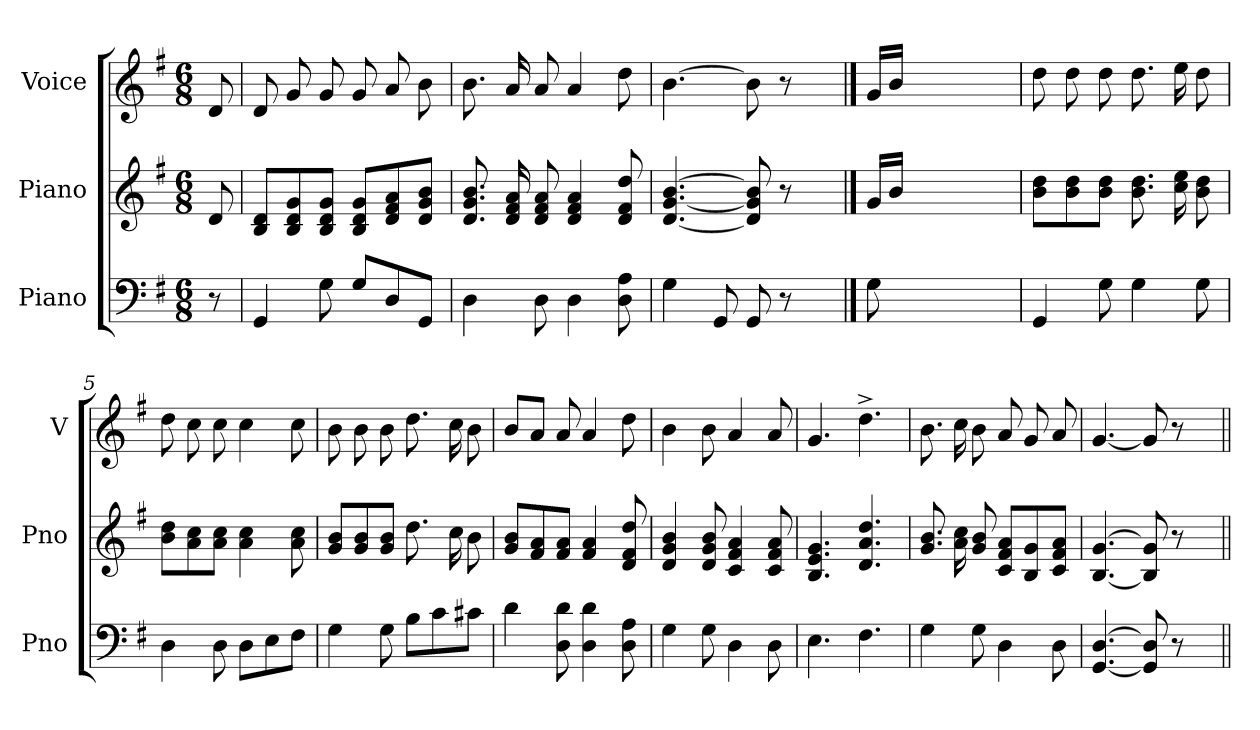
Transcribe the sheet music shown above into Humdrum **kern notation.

**kern	**kern	**kern
*part3	*part2	*part1
*staff3	*staff2	*staff1
*I"Piano	*I"Piano	*I"Voice
*I'Pno	*I'Pno	*I'V
*clefF4	*clefG2	*clefG2
*k[f#]	*k[f#]	*k[f#]
*M6/8	*M6/8	*M6/8
*MM92	*MM92	*MM92
=	=	=
8r	8d/	8d/
=1	=1	=1
4GG/	8B/ 8d/L	8d/
.	8B/ 8d/ 8g/	8g/
8G\	8B/ 8d/ 8g/J	8g/
8G/L	8B/ 8d/ 8g/L	8g/
8D/	8d/ 8f#/ 8a/	8a/
8GG/J	8d/ 8g/ 8b/J	8b\
=2	=2	=2
4D\	8.d/ 8.g/ 8.b/	8.b\
.	16d/ 16f#/ 16a/	16a/
8D\	8d/ 8f#/ 8a/	8a/
4D\	4d/ 4f#/ 4a/	4a/
8D\ 8A\	8d/ 8f#/ 8dd/	8dd\
=3	=3	=3
4G\	[4.d/ [4.g/ [4.b/	[4.b\
8GG/	.	.
8GG/	8d/] 8g/] 8b/]	8b\]
8r	8r	8r
8ryy	8ryy	8ryy
==	==	==
8G\	16g/LL	16g/LL
.	16b/JJ	16b/JJ
2ryy	2ryy	2ryy
8ryy	8ryy	8ryy
=4	=4	=4
4GG/	8b\ 8dd\L	8dd\
.	8b\ 8dd\	8dd\
8G\	8b\ 8dd\J	8dd\
4G\	8.b\ 8.dd\	8.dd\
.	16cc\ 16ee\	16ee\
8G\	8b\ 8dd\	8dd\
!!LO:LB:g=z
=5	=5	=5
4D\	8b\ 8dd\L	8dd\
.	8a\ 8cc\	8cc\
8D\	8a\ 8cc\J	8cc\
8D\L	4a\ 4cc\	4cc\
8E\	.	.
8F#\J	8a\ 8cc\	8cc\
=6	=6	=6
4G\	8g/ 8b/L	8b\
.	8g/ 8b/	8b\
8G\	8g/ 8b/J	8b\
8B\L	8.dd\	8.dd\
8c\	.	.
.	16cc\	16cc\
8c#X\J	8b\	8b\
=7	=7	=7
4d\	8g/ 8b/L	8b/L
.	8f#/ 8a/	8a/J
8D\ 8d\	8f#/ 8a/J	8a/
4D\ 4d\	4f#/ 4a/	4a/
8D\ 8A\	8d/ 8f#/ 8dd/	8dd\
=8	=8	=8
4G\	4d/ 4g/ 4b/	4b\
8G\	8d/ 8g/ 8b/	8b\
4D\	4c/ 4f#/ 4a/	4a/
8D\	8c/ 8f#/ 8a/	8a/
=9	=9	=9
4.E\	4.B/ 4.e/ 4.g/	4.g/
4.F#\	4.d/ 4.a/ 4.dd/	4.dd^\
=10	=10	=10
4G\	8.g/ 8.b/	8.b\
.	16a\ 16cc\	16cc\
8G\	8g/ 8b/	8b\
4D\	8c/ 8f#/ 8a/L	8a/
.	8B/ 8g/	8g/
8D\	8c/ 8f#/ 8a/J	8a/
!!LO:LB:g=z
=11	=11	=11
[4.GG/ [4.D/	[4.B/ [4.g/	[4.g/
8GG/] 8D/]	8B/] 8g/]	8g/]
8r	8r	8r
8ryy	8ryy	8ryy
=||	=||	=||
*-	*-	*-
